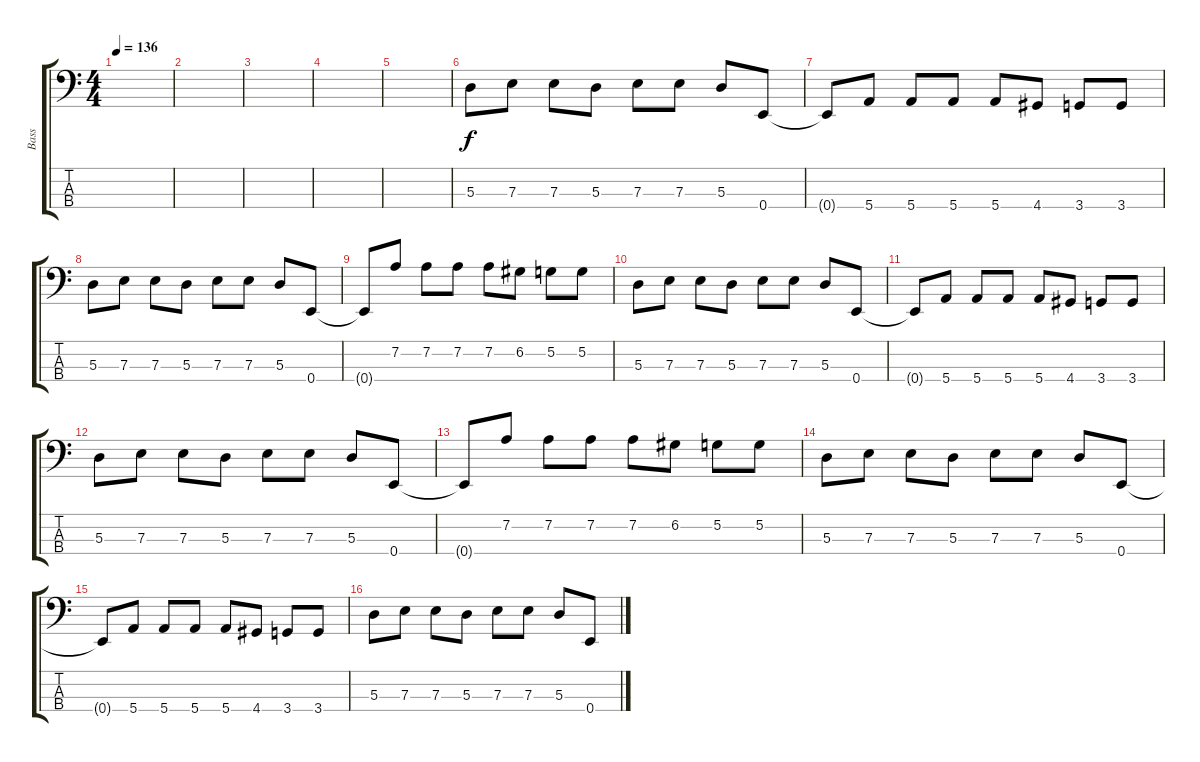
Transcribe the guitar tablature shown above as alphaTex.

\track ("Bass" "Bass") {instrument electricbasspick}
\staff {score tabs}
\tuning (G2 D2 A1 E1) {hide}
\ts (4 4)
\tempo 136
\clef f4
\ks c
|
|
|
|
|
5.3.8 7.3.8 7.3.8 5.3.8 7.3.8 7.3.8 5.3.8 0.4.8 |
0.4{t}.8 5.4.8 5.4.8 5.4.8 5.4.8 4.4.8 3.4.8 3.4.8 |
5.3.8 7.3.8 7.3.8 5.3.8 7.3.8 7.3.8 5.3.8 0.4.8 |
0.4{t}.8 7.2.8 7.2.8 7.2.8 7.2.8 6.2.8 5.2.8 5.2.8 |
5.3.8 7.3.8 7.3.8 5.3.8 7.3.8 7.3.8 5.3.8 0.4.8 |
0.4{t}.8 5.4.8 5.4.8 5.4.8 5.4.8 4.4.8 3.4.8 3.4.8 |
5.3.8 7.3.8 7.3.8 5.3.8 7.3.8 7.3.8 5.3.8 0.4.8 |
0.4{t}.8 7.2.8 7.2.8 7.2.8 7.2.8 6.2.8 5.2.8 5.2.8 |
5.3.8 7.3.8 7.3.8 5.3.8 7.3.8 7.3.8 5.3.8 0.4.8 |
0.4{t}.8 5.4.8 5.4.8 5.4.8 5.4.8 4.4.8 3.4.8 3.4.8 |
5.3.8 7.3.8 7.3.8 5.3.8 7.3.8 7.3.8 5.3.8 0.4.8
